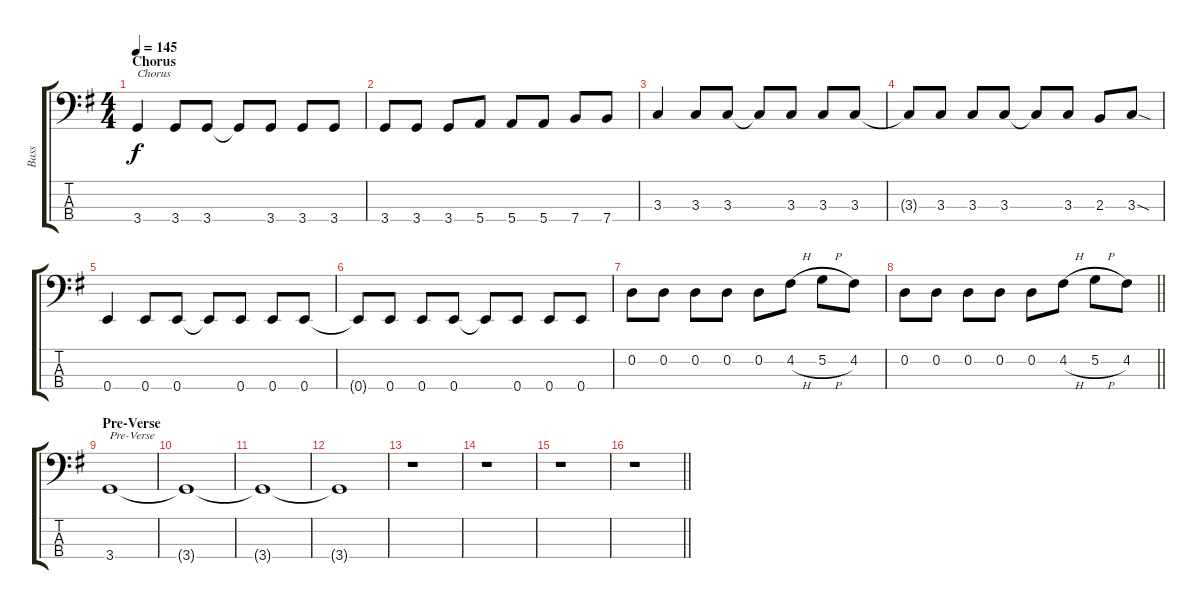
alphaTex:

\track ("Bass" "Bass") {instrument electricbassfinger}
\staff {score tabs}
\tuning (G2 D2 A1 E1) {hide}
\ts (4 4)
\section ("" "Chorus")
\tempo 145
\clef f4
\ks g
3.4.4{txt "Chorus" dy f} 3.4.8 3.4.8 3.4{t}.8 3.4.8 3.4.8 3.4.8 |
3.4.8 3.4.8 3.4.8 5.4.8 5.4.8 5.4.8 7.4.8 7.4.8 |
3.3.4 3.3.8 3.3.8 3.3{t}.8 3.3.8 3.3.8 3.3.8 |
3.3{t}.8 3.3.8 3.3.8 3.3.8 3.3{t}.8 3.3.8 2.3.8 3.3{sod}.8 |
0.4.4 0.4.8 0.4.8 0.4{t}.8 0.4.8 0.4.8 0.4.8 |
0.4{t}.8 0.4.8 0.4.8 0.4.8 0.4{t}.8 0.4.8 0.4.8 0.4.8 |
0.2.8 0.2.8 0.2.8 0.2.8 0.2.8 4.2{h}.8 5.2{h}.8 4.2.8 |
\barLineRight lightlight
0.2.8 0.2.8 0.2.8 0.2.8 0.2.8 4.2{h}.8 5.2{h}.8 4.2.8 |
\section ("" "Pre-Verse")
3.4.1{txt "Pre-Verse"} |
3.4{t}.1 |
3.4{t}.1 |
3.4{t}.1 |
r.1 |
r.1 |
r.1 |
\barLineRight lightlight
r.1
